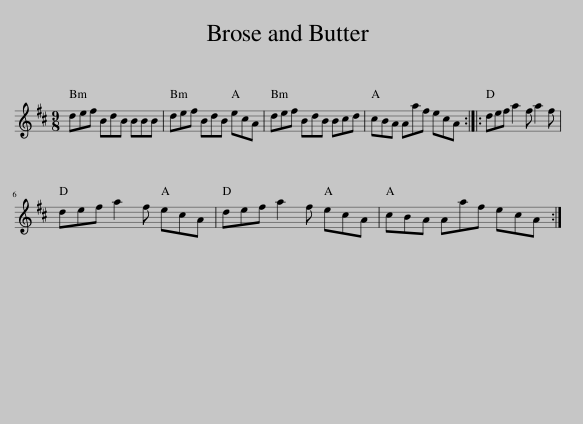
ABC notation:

X:1
L:1/8
M:9/8
I:linebreak $
K:Bmin
V:1 treble
V:1
 def BdB BBB | def BdB ecA | def BdB Bcd | cBA Aaf ecA :: def a2 f a2 f |$ %5
 def a2 f ecA | def a2 f ecA | cBA Aaf ecA :| %8
